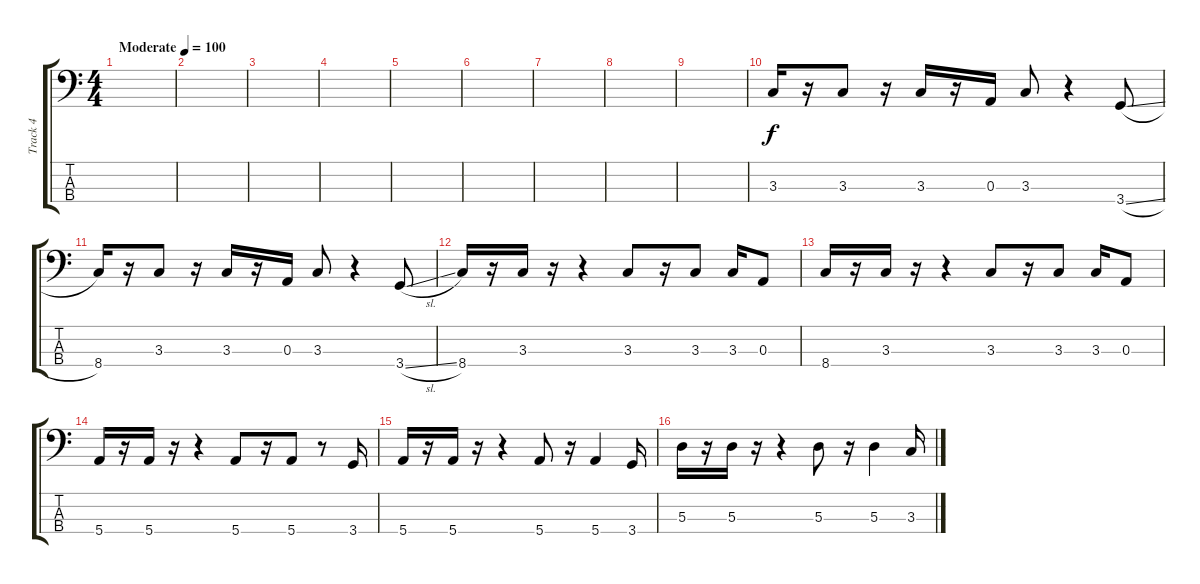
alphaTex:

\track ("Track 4" "Track 4") {instrument electricbassfinger}
\staff {score tabs}
\tuning (G2 D2 A1 E1) {hide}
\ts (4 4)
\tempo (100 "Moderate")
\clef f4
\ks c
|
|
|
|
|
|
|
|
|
3.3.16 r.16 3.3.8 r.16 3.3.16 r.16 0.3.16 3.3.8 r.4 3.4{sl}.8 |
8.4.16 r.16 3.3.8 r.16 3.3.16 r.16 0.3.16 3.3.8 r.4 3.4{sl}.8 |
8.4.16 r.16 3.3.16 r.16 r.4 3.3.8 r.16 3.3.8 3.3.16 0.3.8 |
8.4.16 r.16 3.3.16 r.16 r.4 3.3.8 r.16 3.3.8 3.3.16 0.3.8 |
5.4.16 r.16 5.4.16 r.16 r.4 5.4.8 r.16 5.4.8 r.8 3.4.16 |
5.4.16 r.16 5.4.16 r.16 r.4 5.4.8 r.16 5.4.4 3.4.16 |
5.3.16 r.16 5.3.16 r.16 r.4 5.3.8 r.16 5.3.4 3.3.16
